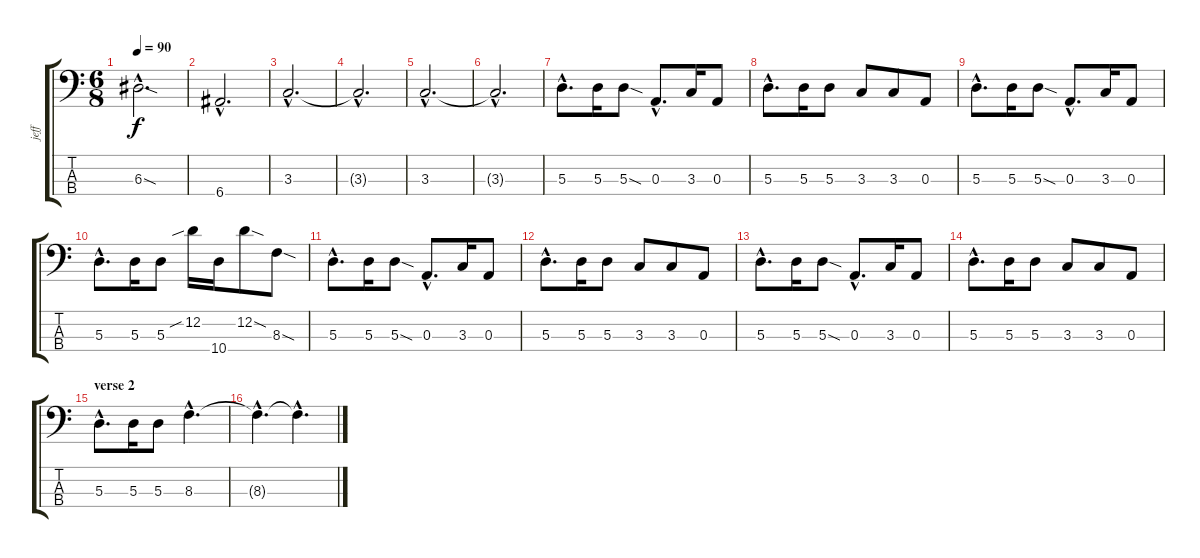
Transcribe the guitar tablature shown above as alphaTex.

\track ("jeff" "jeff") {instrument fretlessbass}
\staff {score tabs}
\tuning (G2 D2 A1 E1) {hide}
\ts (6 8)
\tempo 90
\clef f4
\ks c
6.3{sod hac}.2{d dy f} |
6.4{hac}.2{d} |
3.3{hac}.2{d} |
3.3{hac t}.2{d} |
3.3{hac}.2{d} |
3.3{hac t}.2{d} |
5.3{hac}.8{d} 5.3.16 5.3{sod}.8 0.3{hac}.8{d} 3.3.16 0.3.8 |
5.3{hac}.8{d} 5.3.16 5.3.8 3.3.8 3.3.8 0.3.8 |
5.3{hac}.8{d} 5.3.16 5.3{sod}.8 0.3{hac}.8{d} 3.3.16 0.3.8 |
5.3{hac}.8{d} 5.3.16 5.3.8 12.2{sib}.16 10.4.16 12.2{sod}.8 8.3{sod}.8 |
5.3{hac}.8{d} 5.3.16 5.3{sod}.8 0.3{hac}.8{d} 3.3.16 0.3.8 |
5.3{hac}.8{d} 5.3.16 5.3.8 3.3.8 3.3.8 0.3.8 |
5.3{hac}.8{d} 5.3.16 5.3{sod}.8 0.3{hac}.8{d} 3.3.16 0.3.8 |
5.3{hac}.8{d} 5.3.16 5.3.8 3.3.8 3.3.8 0.3.8 |
\section ("" "verse 2")
5.3{hac}.8{d} 5.3.16 5.3.8 8.3{hac}.4{d} |
8.3{hac t}.4{d} 8.3{hac t}.4{d}
